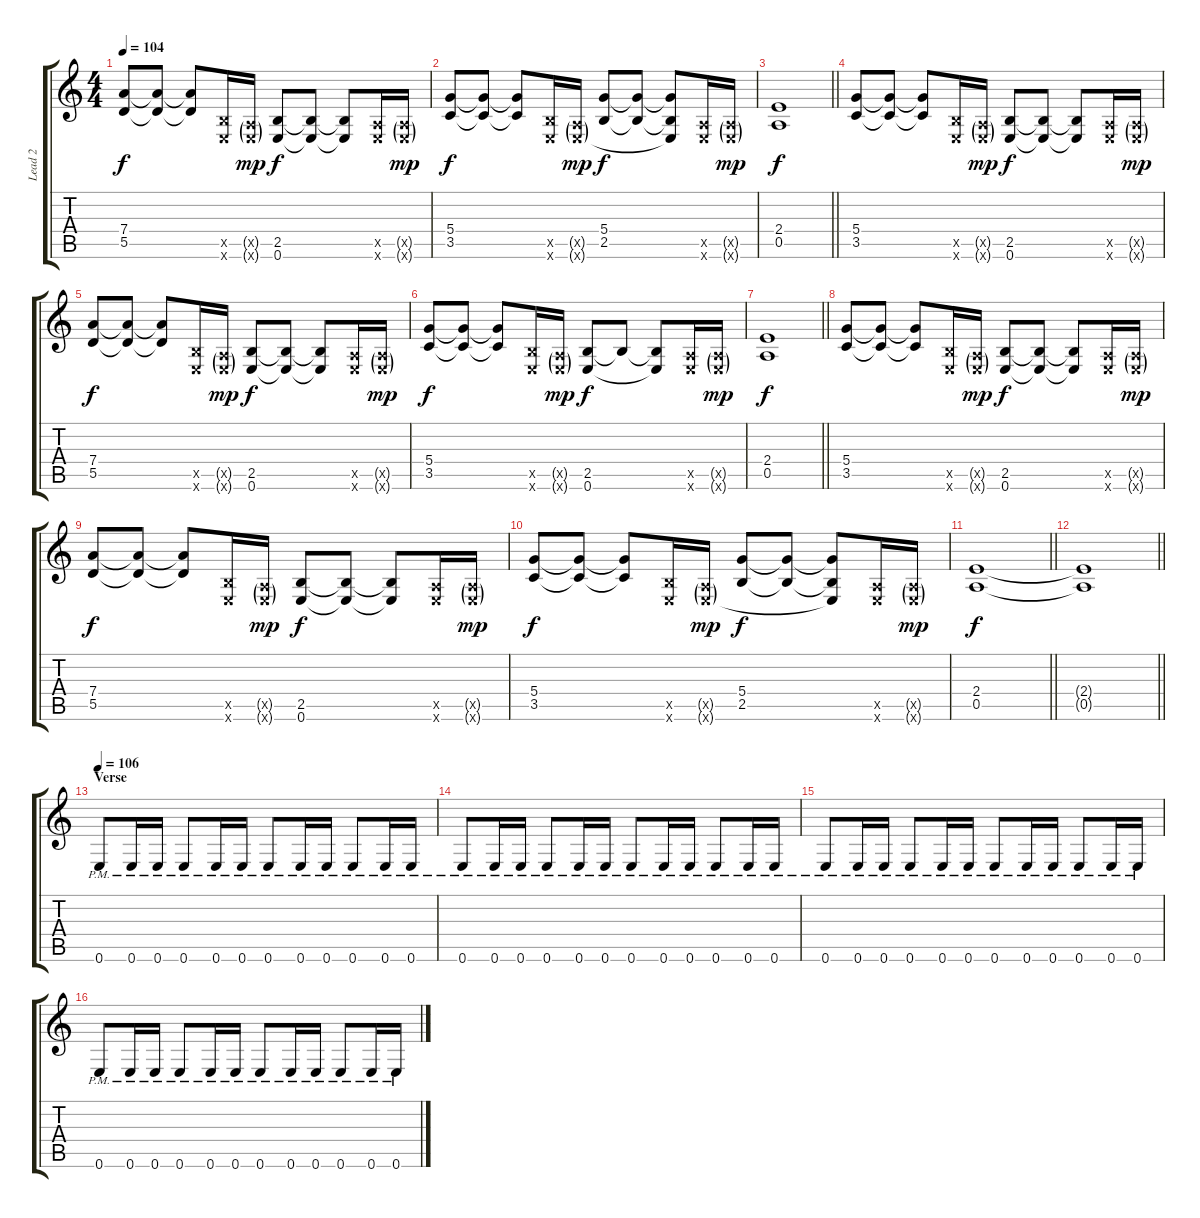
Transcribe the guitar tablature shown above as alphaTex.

\track ("Lead 2" "Lead 2") {instrument distortionguitar}
\staff {score tabs}
\tuning (E4 B3 G3 D3 A2 E2) {hide}
\ts (4 4)
\tempo 104
\clef g2
\ks c
(7.4 5.5).8{dy f} (7.4{t} 5.5{t}).8 (7.4{t} 5.5{t}).8 (2.5{x} 0.6{x}).16 (0.5{g x} 0.6{g x}).16{dy mp} (2.5 0.6).8{dy f} (2.5{t} 0.6{t}).8 (2.5{t} 0.6{t}).8 (0.5{x} 0.6{x}).16 (0.5{g x} 0.6{g x}).16{dy mp} |
(5.4 3.5).8{dy f} (5.4{t} 3.5{t}).8 (5.4{t} 3.5{t}).8 (2.5{x} 0.6{x}).16 (0.5{g x} 0.6{g x}).16{dy mp} (5.4 2.5).8{dy f} (5.4{t} 2.5{t}).8 (5.4{t} 2.5{t} 0.6{t}).8 (0.5{x} 0.6{x}).16 (0.5{g x} 0.6{g x}).16{dy mp} |
\barLineRight lightlight
(2.4 0.5).1{dy f} |
(5.4 3.5).8 (5.4{t} 3.5{t}).8 (5.4{t} 3.5{t}).8 (2.5{x} 0.6{x}).16 (0.5{g x} 0.6{g x}).16{dy mp} (2.5 0.6).8{dy f} (2.5{t} 0.6{t}).8 (2.5{t} 0.6{t}).8 (0.5{x} 0.6{x}).16 (0.5{g x} 0.6{g x}).16{dy mp} |
(7.4 5.5).8{dy f} (7.4{t} 5.5{t}).8 (7.4{t} 5.5{t}).8 (2.5{x} 0.6{x}).16 (0.5{g x} 0.6{g x}).16{dy mp} (2.5 0.6).8{dy f} (2.5{t} 0.6{t}).8 (2.5{t} 0.6{t}).8 (0.5{x} 0.6{x}).16 (0.5{g x} 0.6{g x}).16{dy mp} |
(5.4 3.5).8{dy f} (5.4{t} 3.5{t}).8 (5.4{t} 3.5{t}).8 (2.5{x} 0.6{x}).16 (0.5{g x} 0.6{g x}).16{dy mp} (2.5 0.6).8{dy f} 2.5{t}.8 (2.5{t} 0.6{t}).8 (0.5{x} 0.6{x}).16 (0.5{g x} 0.6{g x}).16{dy mp} |
\barLineRight lightlight
(2.4 0.5).1{dy f} |
(5.4 3.5).8 (5.4{t} 3.5{t}).8 (5.4{t} 3.5{t}).8 (2.5{x} 0.6{x}).16 (0.5{g x} 0.6{g x}).16{dy mp} (2.5 0.6).8{dy f} (2.5{t} 0.6{t}).8 (2.5{t} 0.6{t}).8 (0.5{x} 0.6{x}).16 (0.5{g x} 0.6{g x}).16{dy mp} |
(7.4 5.5).8{dy f} (7.4{t} 5.5{t}).8 (7.4{t} 5.5{t}).8 (2.5{x} 0.6{x}).16 (0.5{g x} 0.6{g x}).16{dy mp} (2.5 0.6).8{dy f} (2.5{t} 0.6{t}).8 (2.5{t} 0.6{t}).8 (0.5{x} 0.6{x}).16 (0.5{g x} 0.6{g x}).16{dy mp} |
(5.4 3.5).8{dy f} (5.4{t} 3.5{t}).8 (5.4{t} 3.5{t}).8 (2.5{x} 0.6{x}).16 (0.5{g x} 0.6{g x}).16{dy mp} (5.4 2.5).8{dy f} (5.4{t} 2.5{t}).8 (5.4{t} 2.5{t} 0.6{t}).8 (0.5{x} 0.6{x}).16 (0.5{g x} 0.6{g x}).16{dy mp} |
\barLineRight lightlight
(2.4 0.5).1{dy f} |
\barLineRight lightlight
(2.4{t} 0.5{t}).1 |
\section ("" "Verse")
\tempo 106
0.6{pm}.8 0.6{pm}.16 0.6{pm}.16 0.6{pm}.8 0.6{pm}.16 0.6{pm}.16 0.6{pm}.8 0.6{pm}.16 0.6{pm}.16 0.6{pm}.8 0.6{pm}.16 0.6{pm}.16 |
0.6{pm}.8 0.6{pm}.16 0.6{pm}.16 0.6{pm}.8 0.6{pm}.16 0.6{pm}.16 0.6{pm}.8 0.6{pm}.16 0.6{pm}.16 0.6{pm}.8 0.6{pm}.16 0.6{pm}.16 |
0.6{pm}.8 0.6{pm}.16 0.6{pm}.16 0.6{pm}.8 0.6{pm}.16 0.6{pm}.16 0.6{pm}.8 0.6{pm}.16 0.6{pm}.16 0.6{pm}.8 0.6{pm}.16 0.6{pm}.16 |
0.6{pm}.8 0.6{pm}.16 0.6{pm}.16 0.6{pm}.8 0.6{pm}.16 0.6{pm}.16 0.6{pm}.8 0.6{pm}.16 0.6{pm}.16 0.6{pm}.8 0.6{pm}.16 0.6{pm}.16
